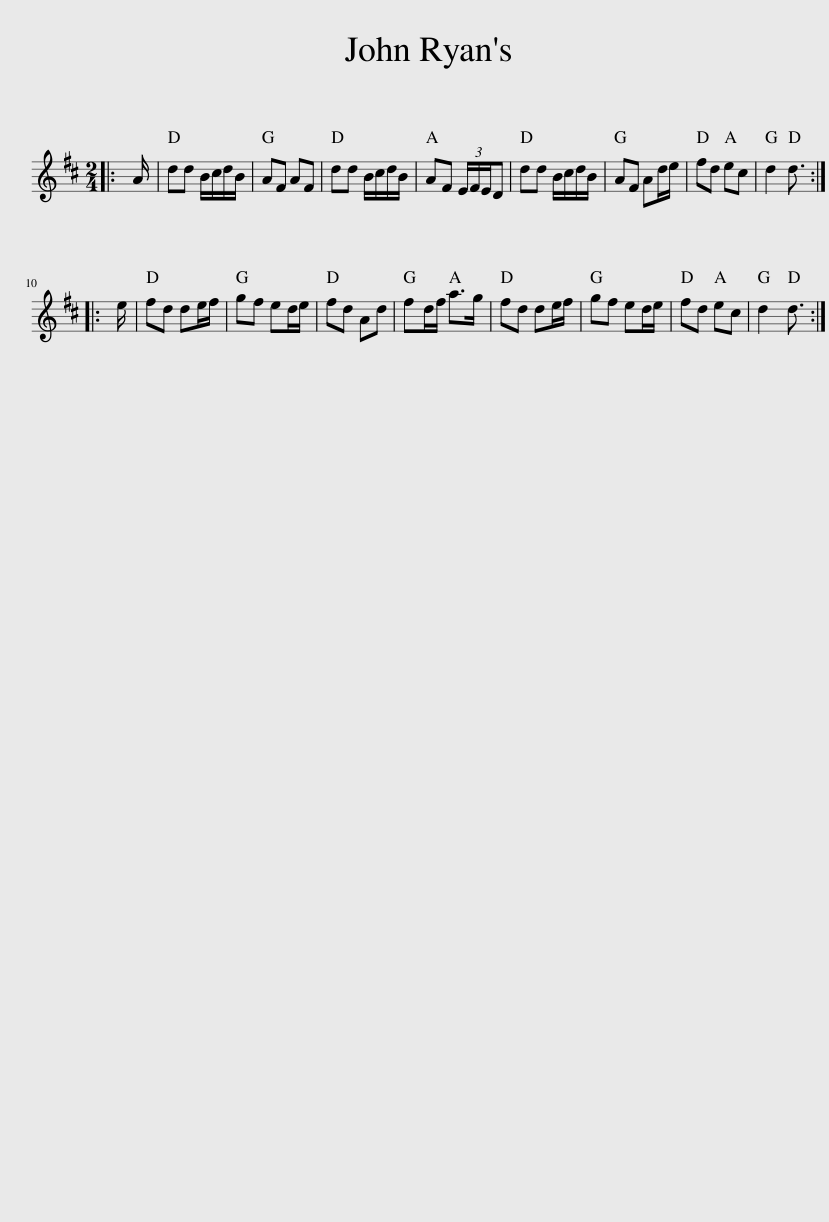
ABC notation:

X:1
L:1/8
M:2/4
I:linebreak $
K:D
V:1 treble
V:1
|: A/ | dd B/c/d/B/ | AF AF | dd B/c/d/B/ | AF (3E/F/E/D | %5
 dd B/c/d/B/ | AF Ad/e/ | fd ec | d2 d3/2 ::$ e/ | %10
 fd de/f/ | gf ed/e/ | fd Ad | fd/f/ a>g | fd de/f/ | %15
 gf ed/e/ | fd ec | d2 d3/2 :| %18
